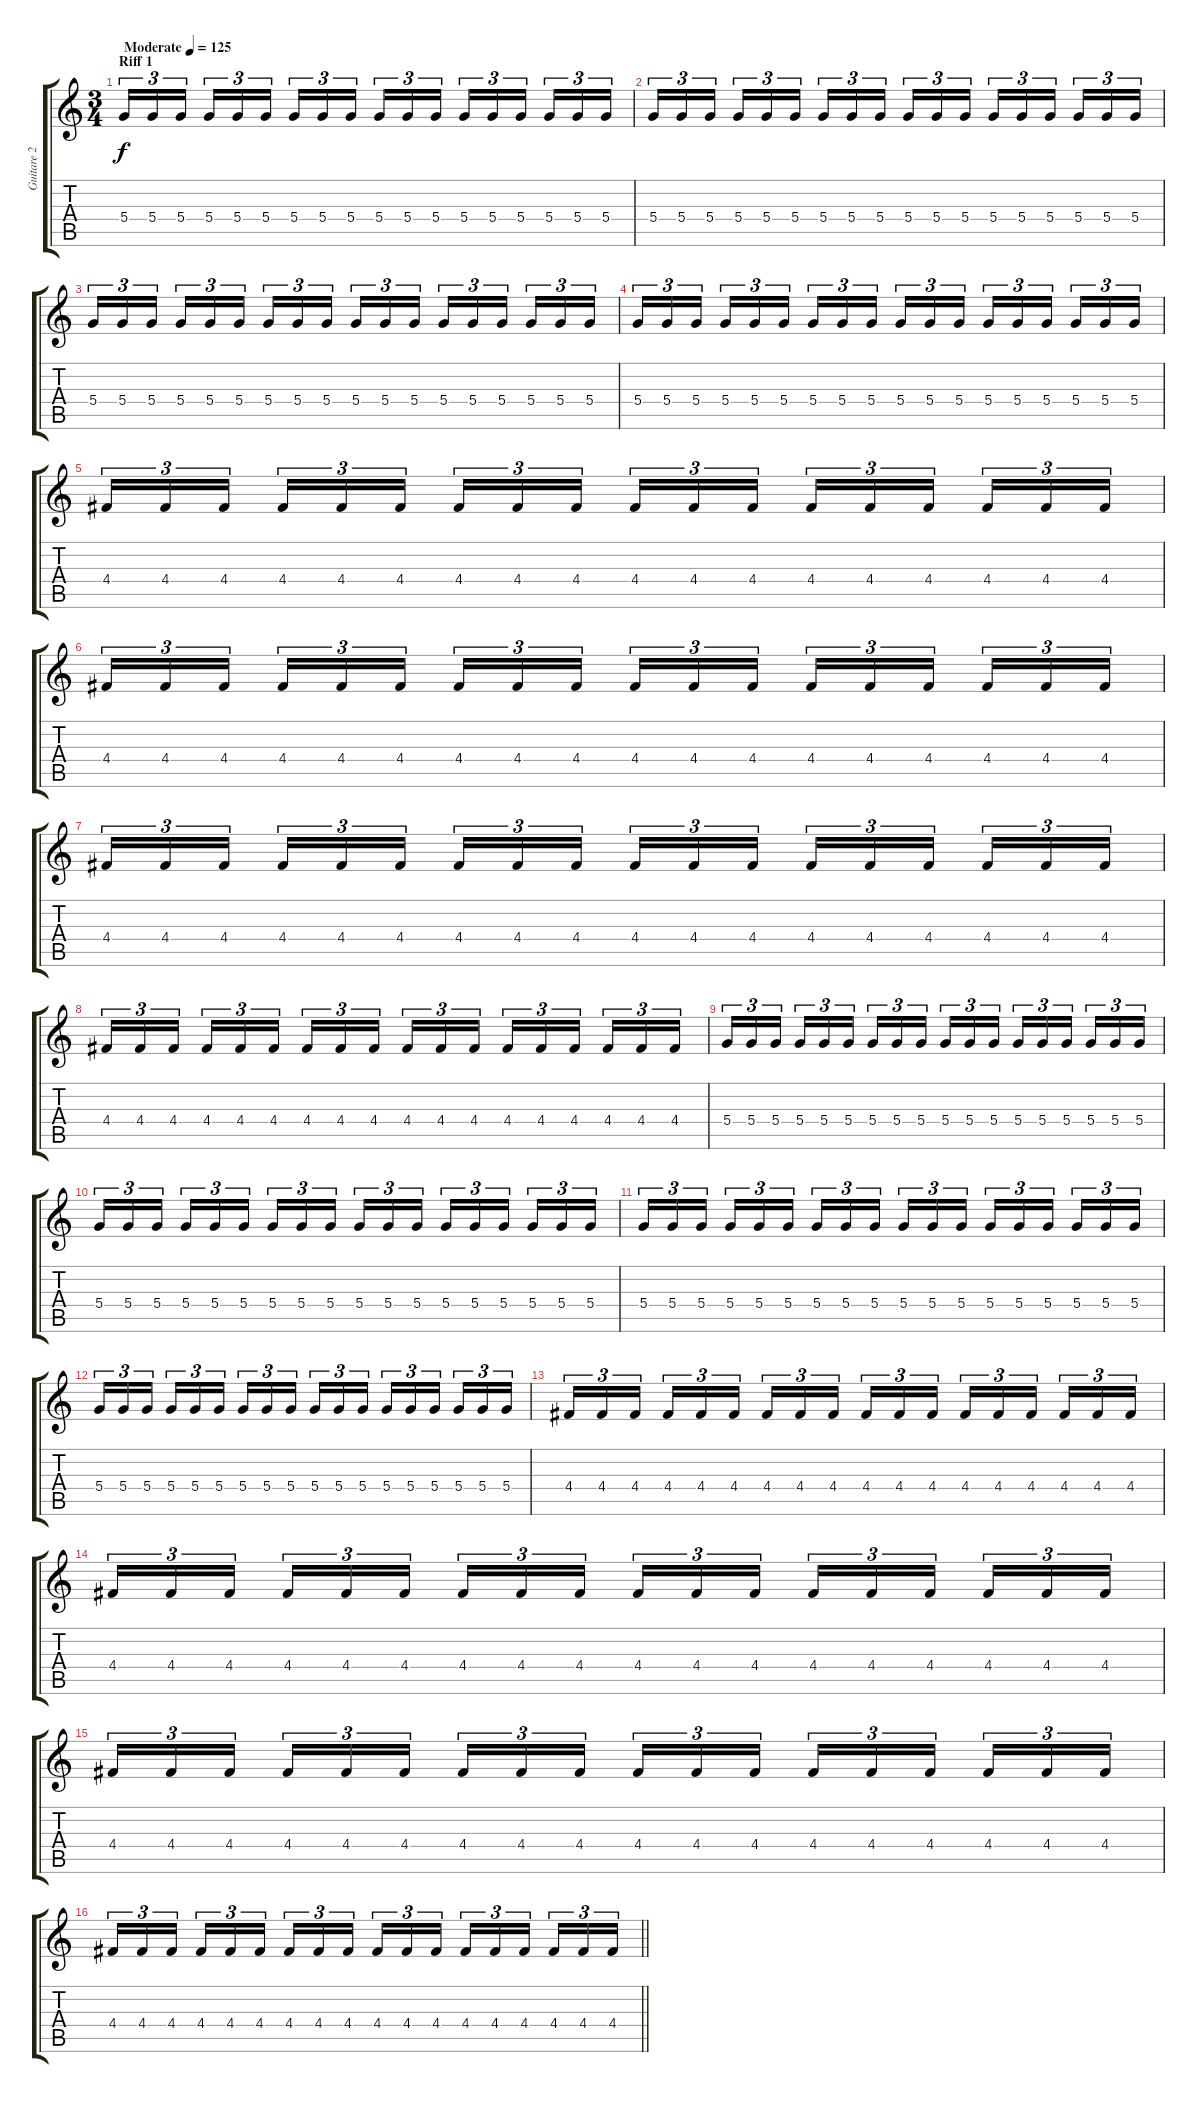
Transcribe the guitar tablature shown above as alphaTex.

\track ("Guitare 2" "Guitare 2") {instrument distortionguitar}
\staff {score tabs}
\tuning (E4 B3 G3 D3 A2 E2) {hide}
\ts (3 4)
\section ("" "Riff 1")
\tempo (125 "Moderate")
\clef g2
\ks c
5.4.16{tu (3 2) dy f instrument distortionguitar} 5.4.16{tu (3 2)} 5.4.16{tu (3 2) beam splitsecondary} 5.4.16{tu (3 2)} 5.4.16{tu (3 2)} 5.4.16{tu (3 2)} 5.4.16{tu (3 2)} 5.4.16{tu (3 2)} 5.4.16{tu (3 2) beam splitsecondary} 5.4.16{tu (3 2)} 5.4.16{tu (3 2)} 5.4.16{tu (3 2)} 5.4.16{tu (3 2)} 5.4.16{tu (3 2)} 5.4.16{tu (3 2) beam splitsecondary} 5.4.16{tu (3 2)} 5.4.16{tu (3 2)} 5.4.16{tu (3 2)} |
5.4.16{tu (3 2)} 5.4.16{tu (3 2)} 5.4.16{tu (3 2) beam splitsecondary} 5.4.16{tu (3 2)} 5.4.16{tu (3 2)} 5.4.16{tu (3 2)} 5.4.16{tu (3 2)} 5.4.16{tu (3 2)} 5.4.16{tu (3 2) beam splitsecondary} 5.4.16{tu (3 2)} 5.4.16{tu (3 2)} 5.4.16{tu (3 2)} 5.4.16{tu (3 2)} 5.4.16{tu (3 2)} 5.4.16{tu (3 2) beam splitsecondary} 5.4.16{tu (3 2)} 5.4.16{tu (3 2)} 5.4.16{tu (3 2)} |
5.4.16{tu (3 2)} 5.4.16{tu (3 2)} 5.4.16{tu (3 2) beam splitsecondary} 5.4.16{tu (3 2)} 5.4.16{tu (3 2)} 5.4.16{tu (3 2)} 5.4.16{tu (3 2)} 5.4.16{tu (3 2)} 5.4.16{tu (3 2) beam splitsecondary} 5.4.16{tu (3 2)} 5.4.16{tu (3 2)} 5.4.16{tu (3 2)} 5.4.16{tu (3 2)} 5.4.16{tu (3 2)} 5.4.16{tu (3 2) beam splitsecondary} 5.4.16{tu (3 2)} 5.4.16{tu (3 2)} 5.4.16{tu (3 2)} |
5.4.16{tu (3 2)} 5.4.16{tu (3 2)} 5.4.16{tu (3 2) beam splitsecondary} 5.4.16{tu (3 2)} 5.4.16{tu (3 2)} 5.4.16{tu (3 2)} 5.4.16{tu (3 2)} 5.4.16{tu (3 2)} 5.4.16{tu (3 2) beam splitsecondary} 5.4.16{tu (3 2)} 5.4.16{tu (3 2)} 5.4.16{tu (3 2)} 5.4.16{tu (3 2)} 5.4.16{tu (3 2)} 5.4.16{tu (3 2) beam splitsecondary} 5.4.16{tu (3 2)} 5.4.16{tu (3 2)} 5.4.16{tu (3 2)} |
4.4.16{tu (3 2)} 4.4.16{tu (3 2)} 4.4.16{tu (3 2) beam splitsecondary} 4.4.16{tu (3 2)} 4.4.16{tu (3 2)} 4.4.16{tu (3 2)} 4.4.16{tu (3 2)} 4.4.16{tu (3 2)} 4.4.16{tu (3 2) beam splitsecondary} 4.4.16{tu (3 2)} 4.4.16{tu (3 2)} 4.4.16{tu (3 2)} 4.4.16{tu (3 2)} 4.4.16{tu (3 2)} 4.4.16{tu (3 2) beam splitsecondary} 4.4.16{tu (3 2)} 4.4.16{tu (3 2)} 4.4.16{tu (3 2)} |
4.4.16{tu (3 2)} 4.4.16{tu (3 2)} 4.4.16{tu (3 2) beam splitsecondary} 4.4.16{tu (3 2)} 4.4.16{tu (3 2)} 4.4.16{tu (3 2)} 4.4.16{tu (3 2)} 4.4.16{tu (3 2)} 4.4.16{tu (3 2) beam splitsecondary} 4.4.16{tu (3 2)} 4.4.16{tu (3 2)} 4.4.16{tu (3 2)} 4.4.16{tu (3 2)} 4.4.16{tu (3 2)} 4.4.16{tu (3 2) beam splitsecondary} 4.4.16{tu (3 2)} 4.4.16{tu (3 2)} 4.4.16{tu (3 2)} |
4.4.16{tu (3 2)} 4.4.16{tu (3 2)} 4.4.16{tu (3 2) beam splitsecondary} 4.4.16{tu (3 2)} 4.4.16{tu (3 2)} 4.4.16{tu (3 2)} 4.4.16{tu (3 2)} 4.4.16{tu (3 2)} 4.4.16{tu (3 2) beam splitsecondary} 4.4.16{tu (3 2)} 4.4.16{tu (3 2)} 4.4.16{tu (3 2)} 4.4.16{tu (3 2)} 4.4.16{tu (3 2)} 4.4.16{tu (3 2) beam splitsecondary} 4.4.16{tu (3 2)} 4.4.16{tu (3 2)} 4.4.16{tu (3 2)} |
4.4.16{tu (3 2)} 4.4.16{tu (3 2)} 4.4.16{tu (3 2) beam splitsecondary} 4.4.16{tu (3 2)} 4.4.16{tu (3 2)} 4.4.16{tu (3 2)} 4.4.16{tu (3 2)} 4.4.16{tu (3 2)} 4.4.16{tu (3 2) beam splitsecondary} 4.4.16{tu (3 2)} 4.4.16{tu (3 2)} 4.4.16{tu (3 2)} 4.4.16{tu (3 2)} 4.4.16{tu (3 2)} 4.4.16{tu (3 2) beam splitsecondary} 4.4.16{tu (3 2)} 4.4.16{tu (3 2)} 4.4.16{tu (3 2)} |
5.4.16{tu (3 2)} 5.4.16{tu (3 2)} 5.4.16{tu (3 2) beam splitsecondary} 5.4.16{tu (3 2)} 5.4.16{tu (3 2)} 5.4.16{tu (3 2)} 5.4.16{tu (3 2)} 5.4.16{tu (3 2)} 5.4.16{tu (3 2) beam splitsecondary} 5.4.16{tu (3 2)} 5.4.16{tu (3 2)} 5.4.16{tu (3 2)} 5.4.16{tu (3 2)} 5.4.16{tu (3 2)} 5.4.16{tu (3 2) beam splitsecondary} 5.4.16{tu (3 2)} 5.4.16{tu (3 2)} 5.4.16{tu (3 2)} |
5.4.16{tu (3 2)} 5.4.16{tu (3 2)} 5.4.16{tu (3 2) beam splitsecondary} 5.4.16{tu (3 2)} 5.4.16{tu (3 2)} 5.4.16{tu (3 2)} 5.4.16{tu (3 2)} 5.4.16{tu (3 2)} 5.4.16{tu (3 2) beam splitsecondary} 5.4.16{tu (3 2)} 5.4.16{tu (3 2)} 5.4.16{tu (3 2)} 5.4.16{tu (3 2)} 5.4.16{tu (3 2)} 5.4.16{tu (3 2) beam splitsecondary} 5.4.16{tu (3 2)} 5.4.16{tu (3 2)} 5.4.16{tu (3 2)} |
5.4.16{tu (3 2)} 5.4.16{tu (3 2)} 5.4.16{tu (3 2) beam splitsecondary} 5.4.16{tu (3 2)} 5.4.16{tu (3 2)} 5.4.16{tu (3 2)} 5.4.16{tu (3 2)} 5.4.16{tu (3 2)} 5.4.16{tu (3 2) beam splitsecondary} 5.4.16{tu (3 2)} 5.4.16{tu (3 2)} 5.4.16{tu (3 2)} 5.4.16{tu (3 2)} 5.4.16{tu (3 2)} 5.4.16{tu (3 2) beam splitsecondary} 5.4.16{tu (3 2)} 5.4.16{tu (3 2)} 5.4.16{tu (3 2)} |
5.4.16{tu (3 2)} 5.4.16{tu (3 2)} 5.4.16{tu (3 2) beam splitsecondary} 5.4.16{tu (3 2)} 5.4.16{tu (3 2)} 5.4.16{tu (3 2)} 5.4.16{tu (3 2)} 5.4.16{tu (3 2)} 5.4.16{tu (3 2) beam splitsecondary} 5.4.16{tu (3 2)} 5.4.16{tu (3 2)} 5.4.16{tu (3 2)} 5.4.16{tu (3 2)} 5.4.16{tu (3 2)} 5.4.16{tu (3 2) beam splitsecondary} 5.4.16{tu (3 2)} 5.4.16{tu (3 2)} 5.4.16{tu (3 2)} |
4.4.16{tu (3 2)} 4.4.16{tu (3 2)} 4.4.16{tu (3 2) beam splitsecondary} 4.4.16{tu (3 2)} 4.4.16{tu (3 2)} 4.4.16{tu (3 2)} 4.4.16{tu (3 2)} 4.4.16{tu (3 2)} 4.4.16{tu (3 2) beam splitsecondary} 4.4.16{tu (3 2)} 4.4.16{tu (3 2)} 4.4.16{tu (3 2)} 4.4.16{tu (3 2)} 4.4.16{tu (3 2)} 4.4.16{tu (3 2) beam splitsecondary} 4.4.16{tu (3 2)} 4.4.16{tu (3 2)} 4.4.16{tu (3 2)} |
4.4.16{tu (3 2)} 4.4.16{tu (3 2)} 4.4.16{tu (3 2) beam splitsecondary} 4.4.16{tu (3 2)} 4.4.16{tu (3 2)} 4.4.16{tu (3 2)} 4.4.16{tu (3 2)} 4.4.16{tu (3 2)} 4.4.16{tu (3 2) beam splitsecondary} 4.4.16{tu (3 2)} 4.4.16{tu (3 2)} 4.4.16{tu (3 2)} 4.4.16{tu (3 2)} 4.4.16{tu (3 2)} 4.4.16{tu (3 2) beam splitsecondary} 4.4.16{tu (3 2)} 4.4.16{tu (3 2)} 4.4.16{tu (3 2)} |
4.4.16{tu (3 2)} 4.4.16{tu (3 2)} 4.4.16{tu (3 2) beam splitsecondary} 4.4.16{tu (3 2)} 4.4.16{tu (3 2)} 4.4.16{tu (3 2)} 4.4.16{tu (3 2)} 4.4.16{tu (3 2)} 4.4.16{tu (3 2) beam splitsecondary} 4.4.16{tu (3 2)} 4.4.16{tu (3 2)} 4.4.16{tu (3 2)} 4.4.16{tu (3 2)} 4.4.16{tu (3 2)} 4.4.16{tu (3 2) beam splitsecondary} 4.4.16{tu (3 2)} 4.4.16{tu (3 2)} 4.4.16{tu (3 2)} |
\barLineRight lightlight
4.4.16{tu (3 2)} 4.4.16{tu (3 2)} 4.4.16{tu (3 2) beam splitsecondary} 4.4.16{tu (3 2)} 4.4.16{tu (3 2)} 4.4.16{tu (3 2)} 4.4.16{tu (3 2)} 4.4.16{tu (3 2)} 4.4.16{tu (3 2) beam splitsecondary} 4.4.16{tu (3 2)} 4.4.16{tu (3 2)} 4.4.16{tu (3 2)} 4.4.16{tu (3 2)} 4.4.16{tu (3 2)} 4.4.16{tu (3 2) beam splitsecondary} 4.4.16{tu (3 2)} 4.4.16{tu (3 2)} 4.4.16{tu (3 2)}
